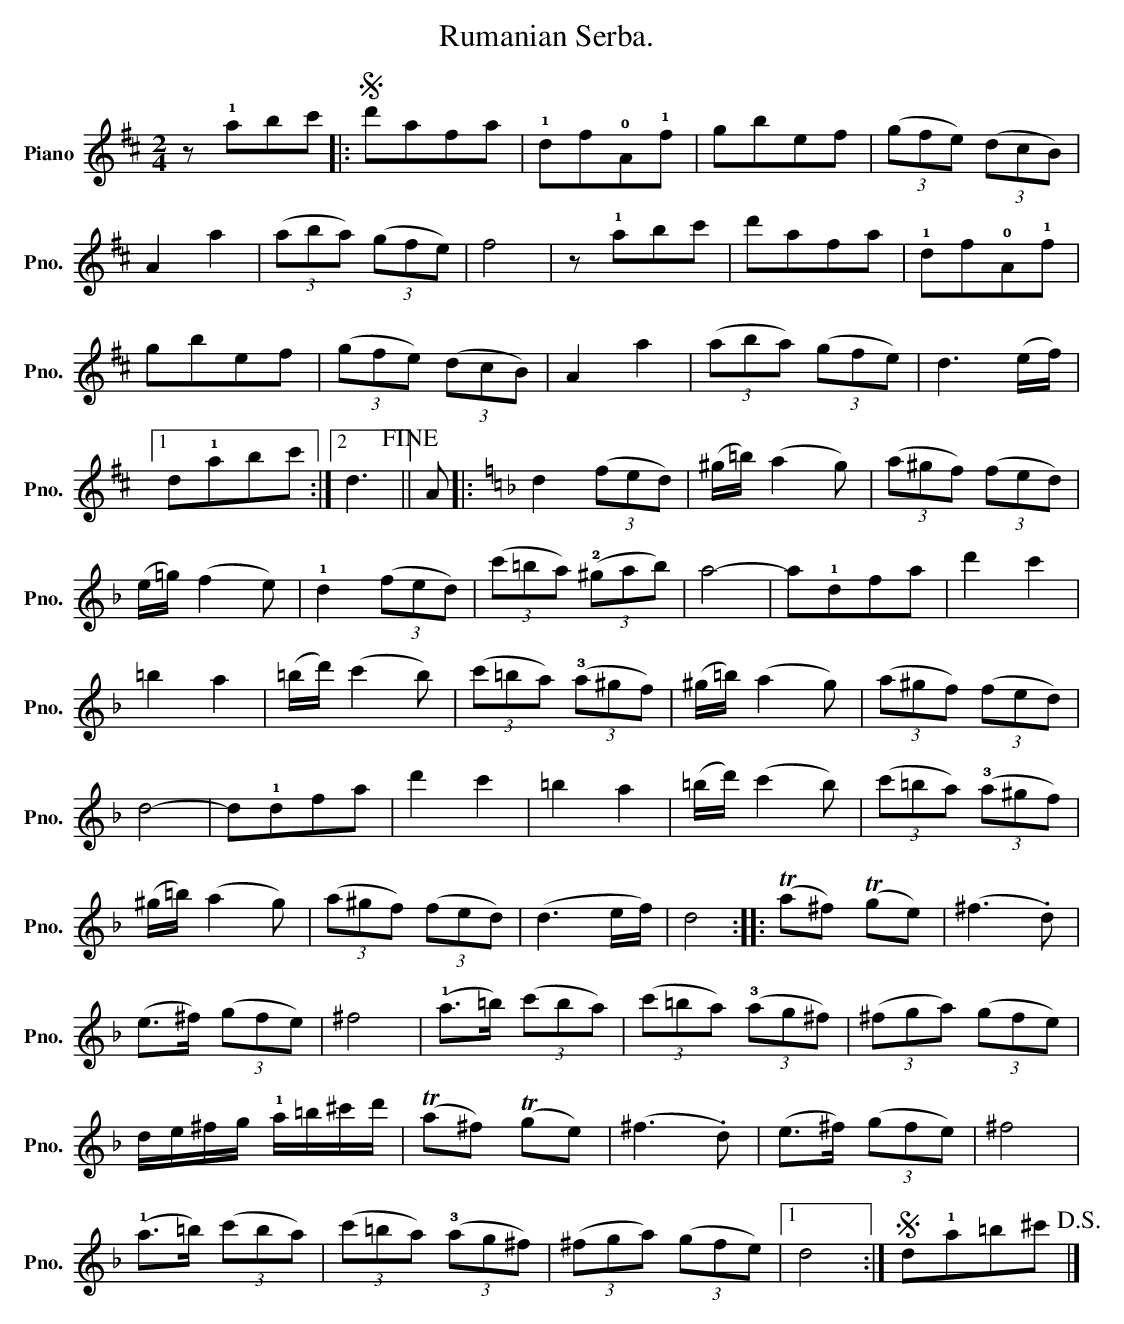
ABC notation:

X:1
T:Rumanian Serba.
L:1/8
M:2/4
K:D
V:1 treble nm="Piano" snm="Pno."
V:1
 z !1!abc' |:S d'afa | !1!df!0!A!1!f | gbef | (3(gfe) (3(dcB) |$ A2 a2 | (3(aba) (3(gfe) | f4 | %8
 z !1!abc' | d'afa | !1!df!0!A!1!f |$ gbef | (3(gfe) (3(dcB) | A2 a2 | (3(aba) (3(gfe) | %15
 d3 (e/f/) |1$ d!1!abc' :|2 d3!fine! || A |:[K:Dmin] d2 (3(fed) | (^g/=b/) (a2 g) | %21
 (3(a^gf) (3(fed) |$ (e/=g/) (f2 e) | !1!d2 (3(fed) | (3(c'=ba) (3(!2!^gab) | a4- | a!1!dfa | %27
 d'2 c'2 |$ =b2 a2 | (=b/d'/) (c'2 b) | (3(c'=ba) (3(!3!a^gf) | (^g/=b/) (a2 g) | %32
 (3(a^gf) (3(fed) |$ d4- | d!1!dfa | d'2 c'2 | =b2 a2 | (=b/d'/) (c'2 b) | (3(c'=ba) (3(!3!a^gf) |$ %39
 (^g/=b/) (a2 g) | (3(a^gf) (3(fed) | (d3 e/f/) | d4 :: (Ta^f) (Tge) | (^f3 .d) |$ (e>^f) (3(gfe) | %46
 ^f4 | (!1!a>=b) (3(c'ba) | (3(c'=ba) (3(!3!ag^f) | (3(^fga) (3(gfe) |$ d/e/^f/g/ !1!a/=b/^c'/d'/ | %51
 (Ta^f) (Tge) | (^f3 .d) | (e>^f) (3(gfe) | ^f4 |$ (!1!a>=b) (3(c'ba) | (3(c'=ba) (3(!3!ag^f) | %57
 (3(^fga) (3(gfe) |1 d4 :|S d!1!a=b^c'!D.S.! |] %60
